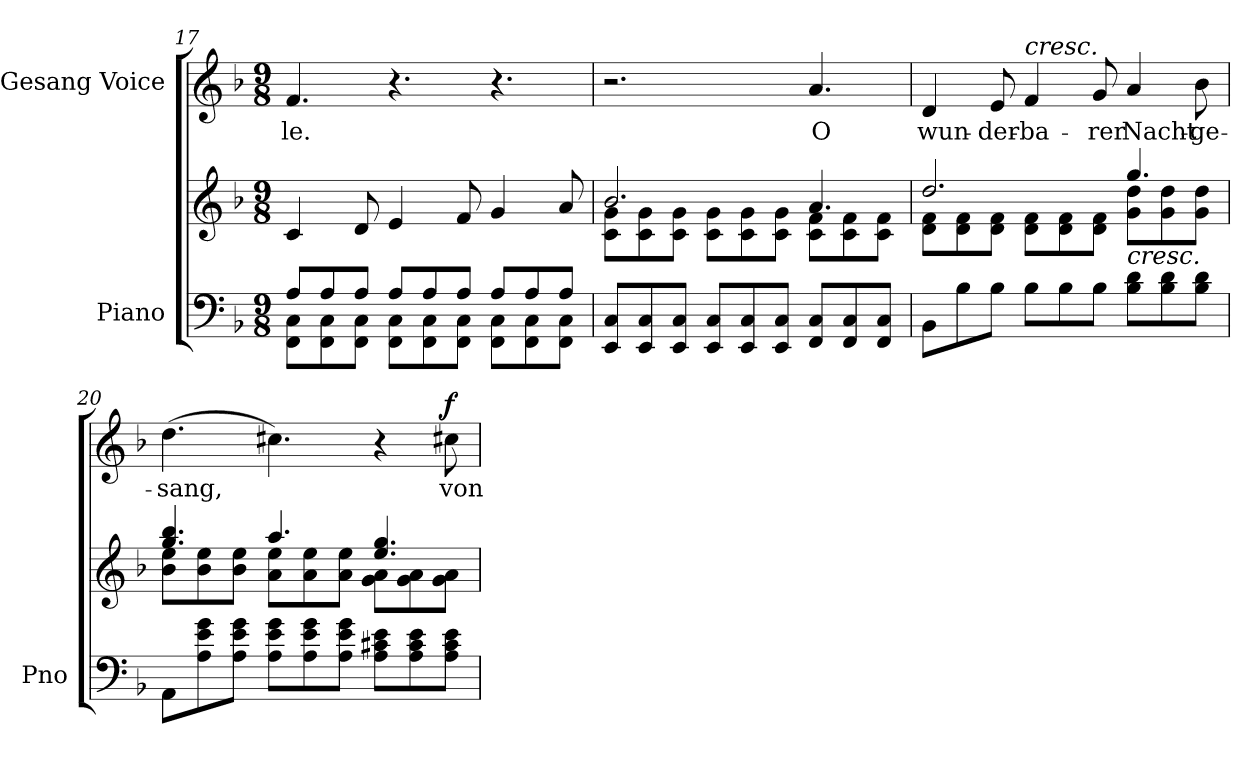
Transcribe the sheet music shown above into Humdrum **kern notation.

**kern	**kern	**kern	**text	**dynam
*part2	*part2	*part1	*part1	*part1
*staff3	*staff2	*staff1	*staff1	*staff1
*I"Piano	*	*I"Gesang Voice	*	*
*I'Pno	*	*	*	*
*clefF4	*clefG2	*clefG2	*	*
*k[b-]	*k[b-]	*k[b-]	*	*
*M9/8	*M9/8	*M9/8	*	*
=17	=17	=17	=17	=17
*^	*	*	*	*
8A/L	8FF\ 8C\L	4c/	4.f/	-le.	.
8A/	8FF\ 8C\	.	.	.	.
8A/J	8FF\ 8C\J	8d/	.	.	.
8A/L	8FF\ 8C\L	4e/	4.r	.	.
8A/	8FF\ 8C\	.	.	.	.
8A/J	8FF\ 8C\J	8f/	.	.	.
8A/L	8FF\ 8C\L	4g/	4.r	.	.
8A/	8FF\ 8C\	.	.	.	.
8A/J	8FF\ 8C\J	8a/	.	.	.
*v	*v	*	*	*	*
=18	=18	=18	=18	=18
*	*^	*	*	*
8EE/ 8C/L	2.b-/	8c\ 8g\L	2.r	.	.
8EE/ 8C/	.	8c\ 8g\	.	.	.
8EE/ 8C/J	.	8c\ 8g\J	.	.	.
8EE/ 8C/L	.	8c\ 8g\L	.	.	.
8EE/ 8C/	.	8c\ 8g\	.	.	.
8EE/ 8C/J	.	8c\ 8g\J	.	.	.
8FF/ 8C/L	4.a/	8c\ 8f\L	4.a/	O	.
8FF/ 8C/	.	8c\ 8f\	.	.	.
8FF/ 8C/J	.	8c\ 8f\J	.	.	.
=19	=19	=19	=19	=19	=19
8BB-\L	2.dd/	8d\ 8f\L	4d/	wun-	.
8B-\	.	8d\ 8f\	.	.	.
8B-\J	.	8d\ 8f\J	8e/	-der-	.
!	!	!	!LO:TX:a:i:t=cresc.	!	!
8B-\L	.	8d\ 8f\L	4f/	-ba-	.
8B-\	.	8d\ 8f\	.	.	.
8B-\J	.	8d\ 8f\J	8g/	-rer	.
!	!LO:TX:b:i:t=cresc.	!	!	!	!
8B-\ 8d\L	4.gg/	8g\ 8dd\L	4a/	Nacht-	.
8B-\ 8d\	.	8g\ 8dd\	.	.	.
8B-\ 8d\J	.	8g\ 8dd\J	8b-\	-ge-	.
=20	=20	=20	=20	=20	=20
8AA\L	4.gg/ 4.bb-/	8b-\ 8ee\L	(4.dd\	-sang,	.
8A\ 8e\ 8g\	.	8b-\ 8ee\	.	.	.
8A\ 8e\ 8g\J	.	8b-\ 8ee\J	.	.	.
8A\ 8e\ 8g\L	4.aa/	8a\ 8ee\L	4.cc#X\)	.	.
8A\ 8e\ 8g\	.	8a\ 8ee\	.	.	.
8A\ 8e\ 8g\J	.	8a\ 8ee\J	.	.	.
8A\ 8c#X\ 8e\L	4.ee/ 4.gg/	8g\ 8a\L	4r	.	.
8A\ 8c#\ 8e\	.	8g\ 8a\	.	.	.
!	!	!	!	!	!LO:DY:a
8A\ 8c#\ 8e\J	.	8g\ 8a\J	8cc#X\	von	f
*	*v	*v	*	*	*
=	=	=	=	=
*-	*-	*-	*-	*-
